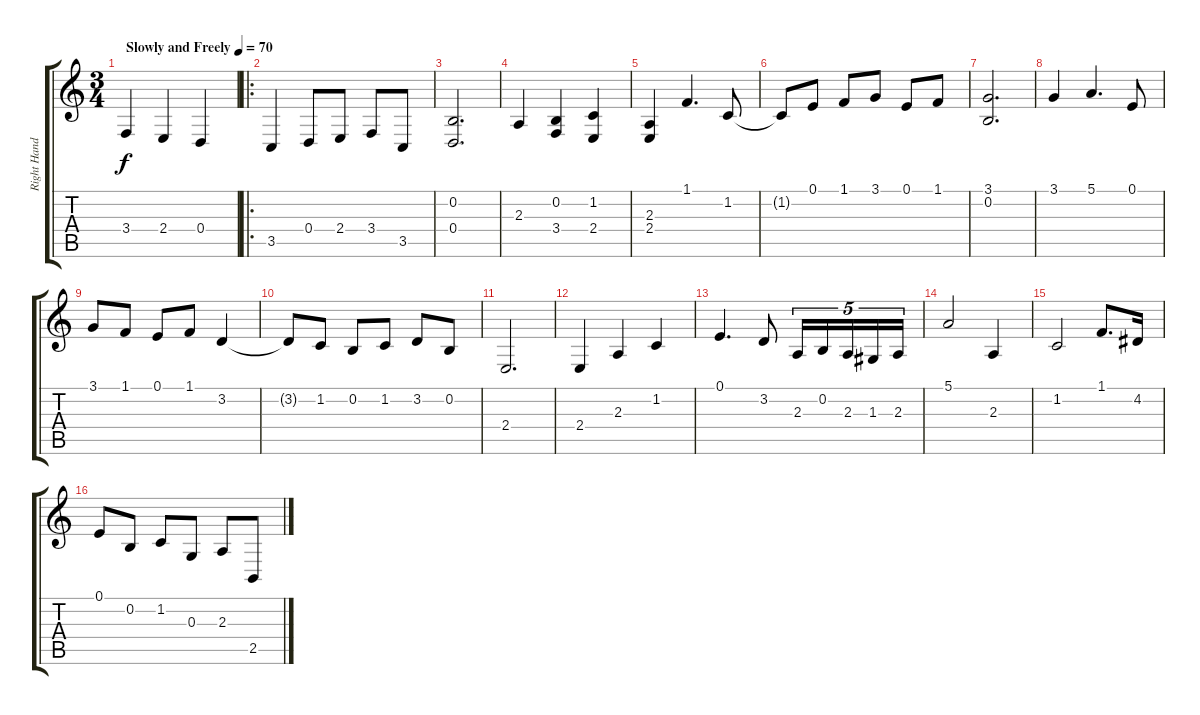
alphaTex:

\track ("Right Hand" "Right Hand") {instrument acousticgrandpiano}
\staff {score tabs}
\tuning (E4 B3 G3 D3 A2 E2) {hide}
\ts (3 4)
\tempo (70 "Slowly and Freely")
\clef g2
\ks c
3.4.4{dy f instrument acousticgrandpiano} 2.4.4 0.4.4 |
\ro
3.5.4 0.4.8 2.4.8 3.4.8 3.5.8 |
(0.2 0.4).2{d} |
2.3.4 (0.2 3.4).4 (1.2 2.4).4 |
(2.3 2.4).4 1.1.4{d} 1.2.8 |
1.2{t}.8 0.1.8 1.1.8 3.1.8 0.1.8 1.1.8 |
(3.1 0.2).2{d} |
3.1.4 5.1.4{d} 0.1.8 |
3.1.8 1.1.8 0.1.8 1.1.8 3.2.4 |
3.2{t}.8 1.2.8 0.2.8 1.2.8 3.2.8 0.2.8 |
2.4.2{d} |
2.4.4 2.3.4 1.2.4 |
0.1.4{d} 3.2.8 2.3.16{tu (5 4)} 0.2.16{tu (5 4)} 2.3.16{tu (5 4)} 1.3.16{tu (5 4)} 2.3.16{tu (5 4)} |
5.1.2 2.3.4 |
1.2.2 1.1.8{d} 4.2.16 |
0.1.8 0.2.8 1.2.8 0.3.8 2.3.8 2.5.8
